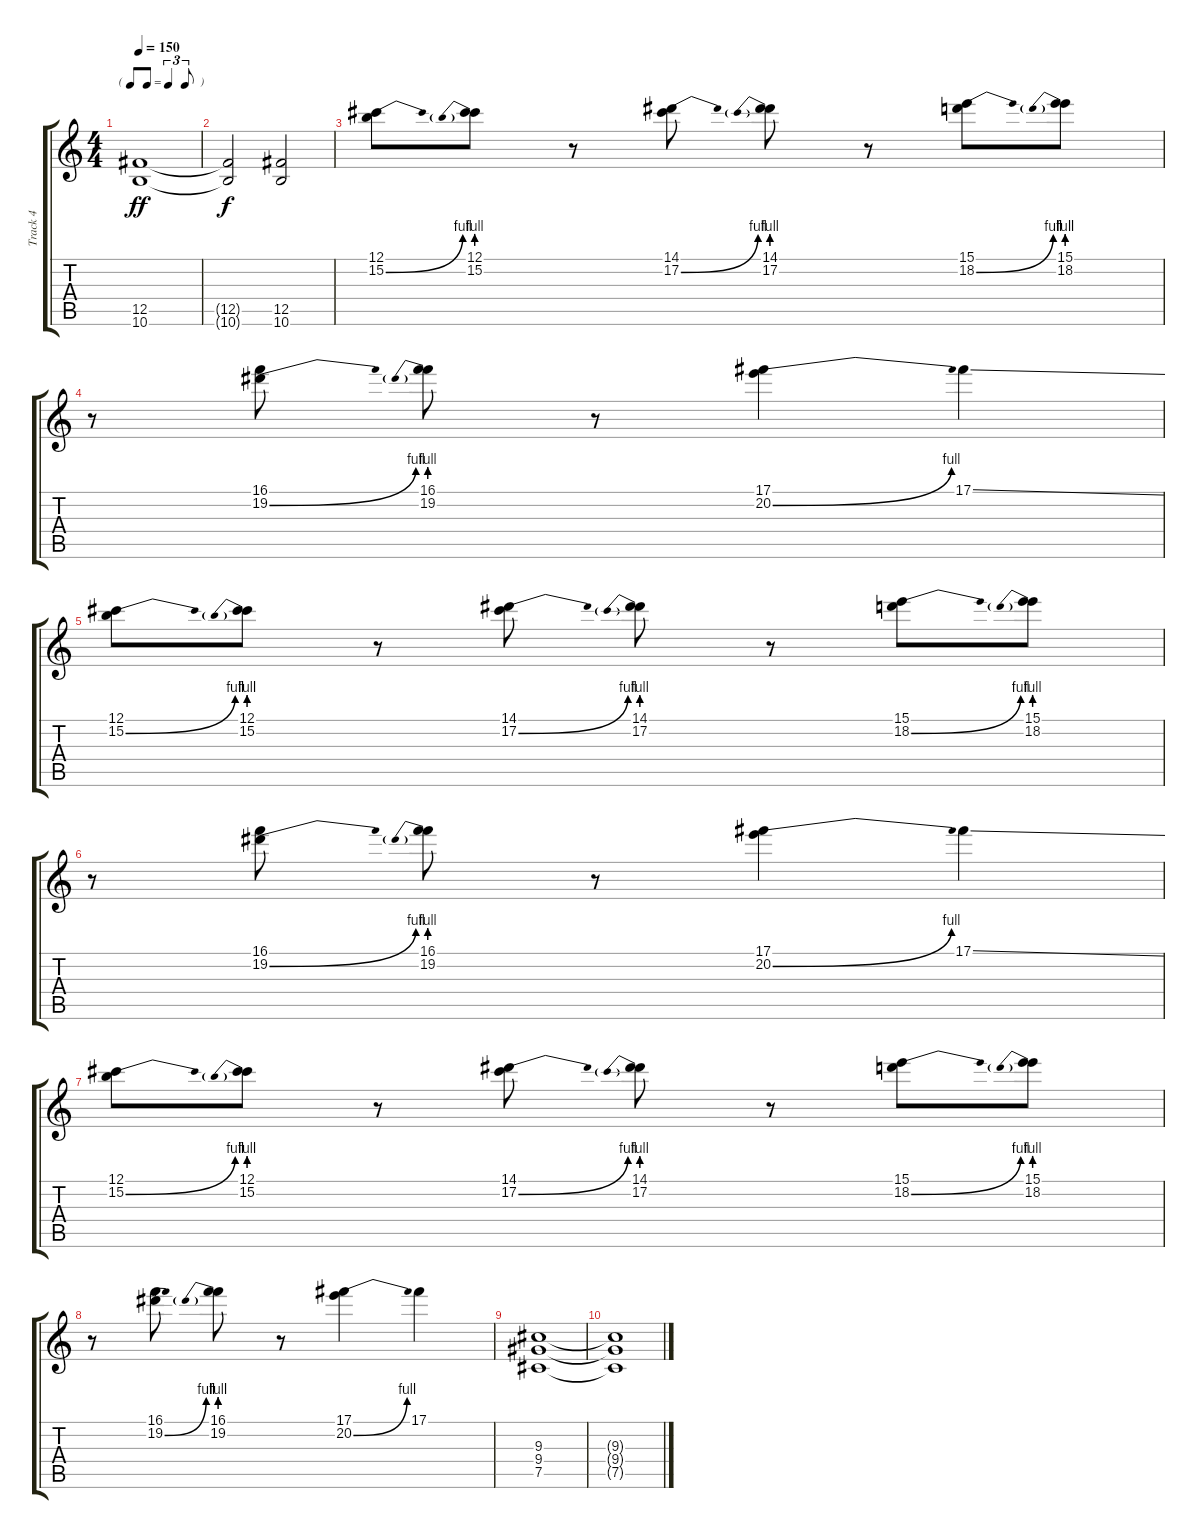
\track ("Track 4" "Track 4") {instrument distortionguitar}
\staff {score tabs}
\tuning (Db4 Ab3 E3 B2 Gb2 Db2) {hide}
\ts (4 4)
\tf triplet8th
\tempo 150
\clef g2
\ks c
(12.5 10.6).1{dy ff} |
(12.5{t} 10.6{t}).2{dy f} (12.5 10.6).2 |
(12.1 15.2{be (bend 0 0 60 4)}).8 (12.1 15.2{be (prebend 0 4 60 4)}).8 r.8 (14.1 17.2{be (bend 0 0 60 4)}).8 (14.1 17.2{be (prebend 0 4 60 4)}).8 r.8 (15.1 18.2{be (bend 0 0 60 4)}).8 (15.1 18.2{be (prebend 0 4 60 4)}).8 |
r.8 (16.1 19.2{be (bend 0 0 60 4)}).8 (16.1 19.2{be (prebend 0 4 60 4)}).8 r.8 (17.1 20.2{be (bend 0 0 60 4)}).4 17.1{ss}.4 |
(12.1 15.2{be (bend 0 0 60 4)}).8 (12.1 15.2{be (prebend 0 4 60 4)}).8 r.8 (14.1 17.2{be (bend 0 0 60 4)}).8 (14.1 17.2{be (prebend 0 4 60 4)}).8 r.8 (15.1 18.2{be (bend 0 0 60 4)}).8 (15.1 18.2{be (prebend 0 4 60 4)}).8 |
r.8 (16.1 19.2{be (bend 0 0 60 4)}).8 (16.1 19.2{be (prebend 0 4 60 4)}).8 r.8 (17.1 20.2{be (bend 0 0 60 4)}).4 17.1{ss}.4 |
(12.1 15.2{be (bend 0 0 60 4)}).8 (12.1 15.2{be (prebend 0 4 60 4)}).8 r.8 (14.1 17.2{be (bend 0 0 60 4)}).8 (14.1 17.2{be (prebend 0 4 60 4)}).8 r.8 (15.1 18.2{be (bend 0 0 60 4)}).8 (15.1 18.2{be (prebend 0 4 60 4)}).8 |
r.8 (16.1 19.2{be (bend 0 0 60 4)}).8 (16.1 19.2{be (prebend 0 4 60 4)}).8 r.8 (17.1 20.2{be (bend 0 0 60 4)}).4 17.1.4 |
(9.3 9.4 7.5).1 |
(9.3{t} 9.4{t} 7.5{t}).1
